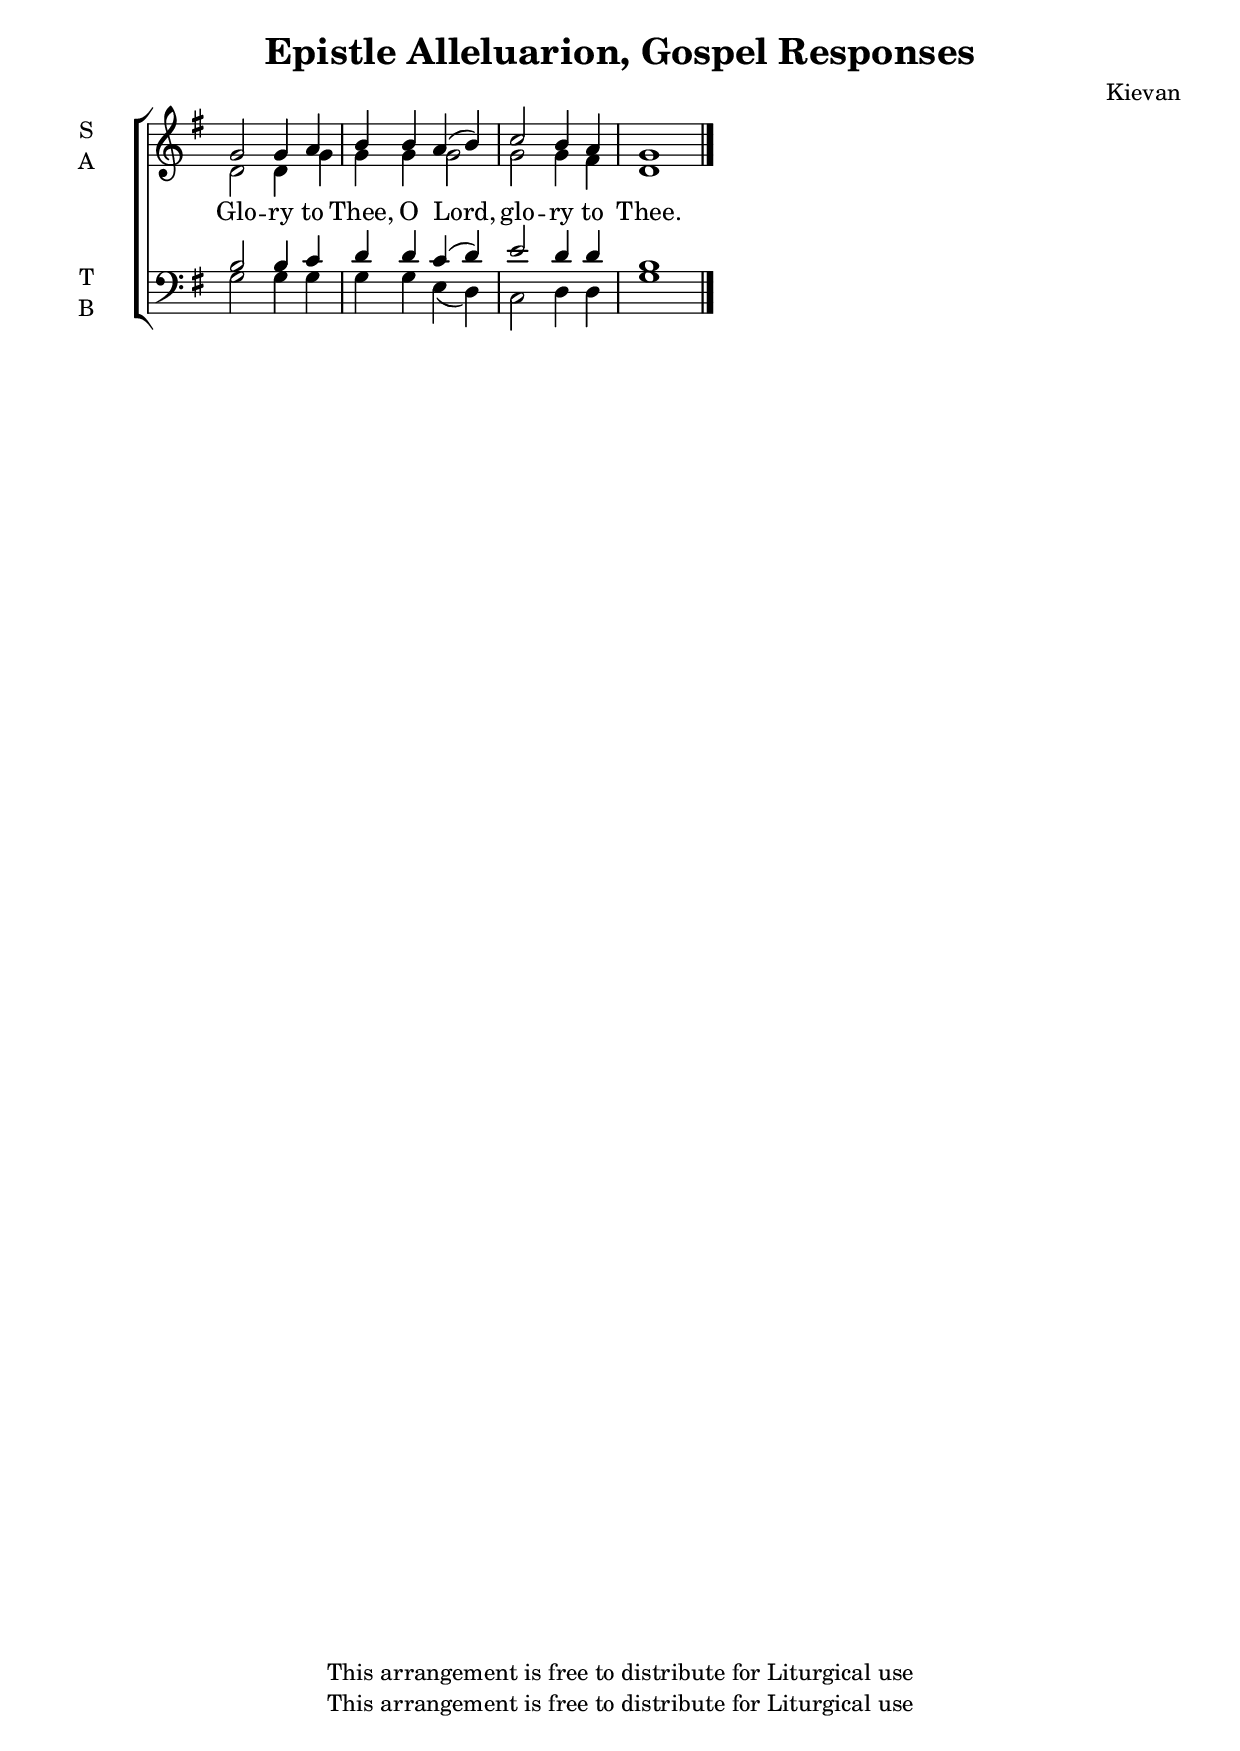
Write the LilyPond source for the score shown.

\version "2.18.2"

\header {
  title = "Epistle Alleluarion, Gospel Responses"
  subtitle = ""
  subsubtitle = ""
  composer = "Kievan"
  arranger = ""
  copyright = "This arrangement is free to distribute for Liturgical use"
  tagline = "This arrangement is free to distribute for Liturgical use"
}
\version "2.18.2"

% Provide an easy way to group a bunch of text together on a breve
% http://lilypond.org/doc/v2.18/Documentation/notation/working-with-ancient-music_002d_002dscenarios-and-solutions
recite = \once \override LyricText.self-alignment-X = #-1

\defineBarLine "invisible" #'("" "" "")
global = {
  \time 4/4 % Not used, Time_signature_engraver is removed from layout
  \key g \major
  \set Timing.defaultBarType = "invisible" %% Only put bar lines where I say
}

lyricText = \lyricmode {
  Glo -- ry to Thee, O Lord, glo -- ry to Thee.
}

soprano = \relative c'' {
  \global % Leave these here for key to display
  g2 g4 a b b a( b) c2 b4 a g1  \bar "|."
}

alto = \relative c' {
  \global % Leave these here for key to display
  d2 d4 g g g g2 g g4 fis d1
}

tenor = \relative c' {
  \global % Leave these here for key to display
  b2 b4 c d d c( d) e2 d4 d b1
}

bass = \relative c' {
  \global % Leave these here for key to display
  g2 g4 g g g e( d) c2 d4 d g1
}

\score {
  \new ChoirStaff <<
    \new Staff \with {
      midiInstrument = "choir aahs"
      instrumentName = \markup \center-column { S A }
    } <<
      \new Voice = "soprano" { \voiceOne \soprano }
      \new Voice = "alto" { \voiceTwo \alto }
    >>
    \new Lyrics \with {
      \override VerticalAxisGroup #'staff-affinity = #CENTER
    } \lyricsto "soprano" \lyricText

    \new Staff \with {
      midiInstrument = "choir aahs"
      instrumentName = \markup \center-column { T B }
    } <<
      \clef bass
      \new Voice = "tenor" { \voiceOne \tenor }
      \new Voice = "bass" { \voiceTwo \bass }
    >>
  >>
  \layout {
    \context {
      \Staff
      \remove "Time_signature_engraver"
    }
    \context {
      \Score
      \omit BarNumber
    }
  }
  \midi { \tempo 4 = 120
          \context {
            \Voice
            \remove "Dynamic_performer"
    }
  }
}

